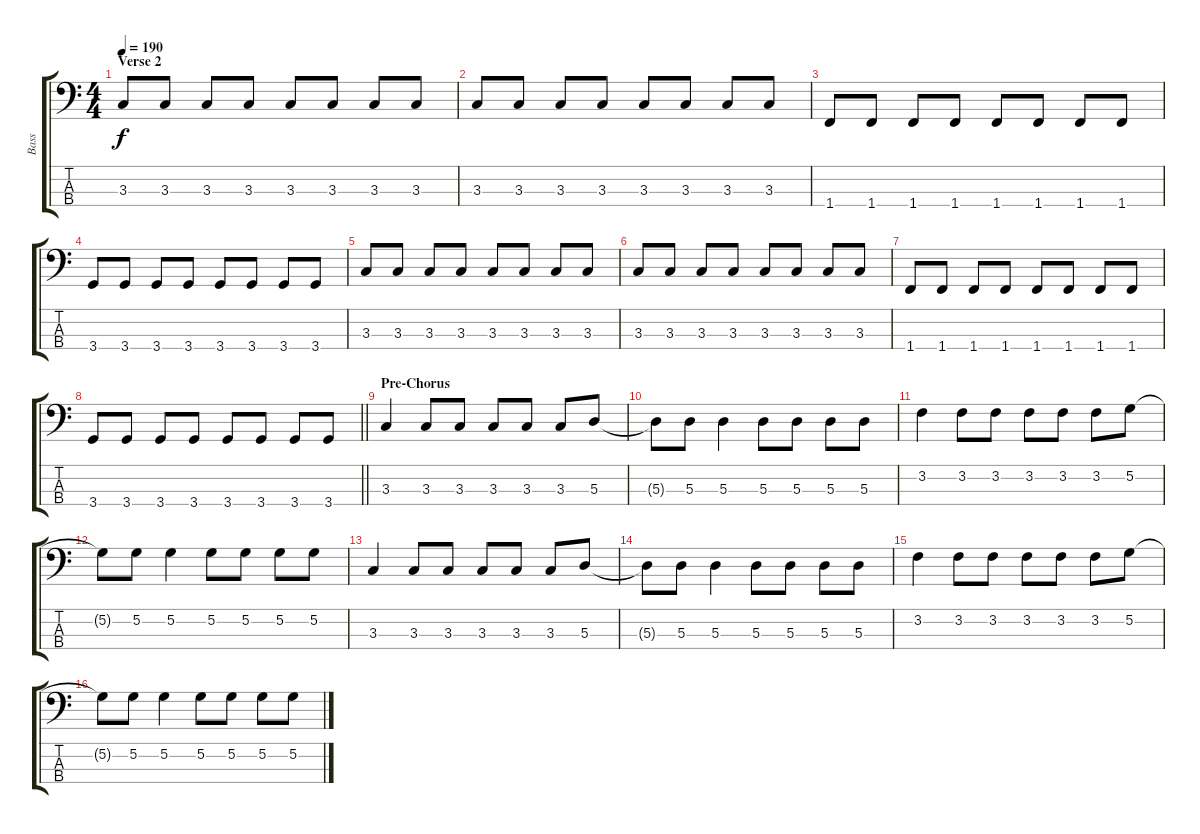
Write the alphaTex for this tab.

\track ("Bass" "Bass") {instrument electricbasspick}
\staff {score tabs}
\tuning (G2 D2 A1 E1) {hide}
\ts (4 4)
\section ("" "Verse 2")
\tempo 190
\clef f4
\ks c
3.3.8{dy f} 3.3.8 3.3.8 3.3.8 3.3.8 3.3.8 3.3.8 3.3.8 |
3.3.8 3.3.8 3.3.8 3.3.8 3.3.8 3.3.8 3.3.8 3.3.8 |
1.4.8 1.4.8 1.4.8 1.4.8 1.4.8 1.4.8 1.4.8 1.4.8 |
3.4.8 3.4.8 3.4.8 3.4.8 3.4.8 3.4.8 3.4.8 3.4.8 |
3.3.8 3.3.8 3.3.8 3.3.8 3.3.8 3.3.8 3.3.8 3.3.8 |
3.3.8 3.3.8 3.3.8 3.3.8 3.3.8 3.3.8 3.3.8 3.3.8 |
1.4.8 1.4.8 1.4.8 1.4.8 1.4.8 1.4.8 1.4.8 1.4.8 |
\barLineRight lightlight
3.4.8 3.4.8 3.4.8 3.4.8 3.4.8 3.4.8 3.4.8 3.4.8 |
\section ("" "Pre-Chorus")
3.3.4 3.3.8 3.3.8 3.3.8 3.3.8 3.3.8 5.3.8 |
5.3{t}.8 5.3.8 5.3.4 5.3.8 5.3.8 5.3.8 5.3.8 |
3.2.4 3.2.8 3.2.8 3.2.8 3.2.8 3.2.8 5.2.8 |
5.2{t}.8 5.2.8 5.2.4 5.2.8 5.2.8 5.2.8 5.2.8 |
3.3.4 3.3.8 3.3.8 3.3.8 3.3.8 3.3.8 5.3.8 |
5.3{t}.8 5.3.8 5.3.4 5.3.8 5.3.8 5.3.8 5.3.8 |
3.2.4 3.2.8 3.2.8 3.2.8 3.2.8 3.2.8 5.2.8 |
5.2{t}.8 5.2.8 5.2.4 5.2.8 5.2.8 5.2.8 5.2.8
